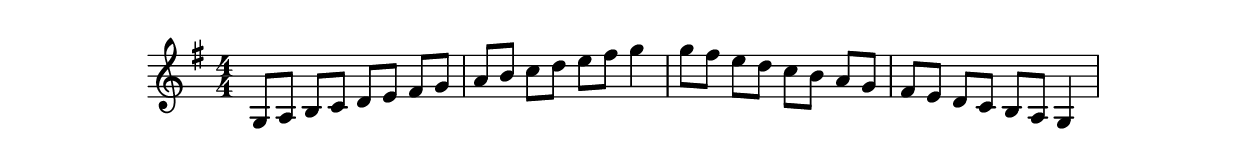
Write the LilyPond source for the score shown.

\version "2.18.2"

\book {
  \score {
    \new Staff {
      \relative c' {
        \key g \major
        \clef treble
        \time 4/4
        \numericTimeSignature
        \autoBeamOff
        g8[ a] b[ c] d[ e] fis[ g] |
        a[ b] c[ d] e[ fis] g4 |
        g8[ fis] e[ d] c[ b] a[ g] |
        fis[ e] d[ c] b[ a] g4 ||
      }
    }
    \layout { }
    \midi { }
  }
}
